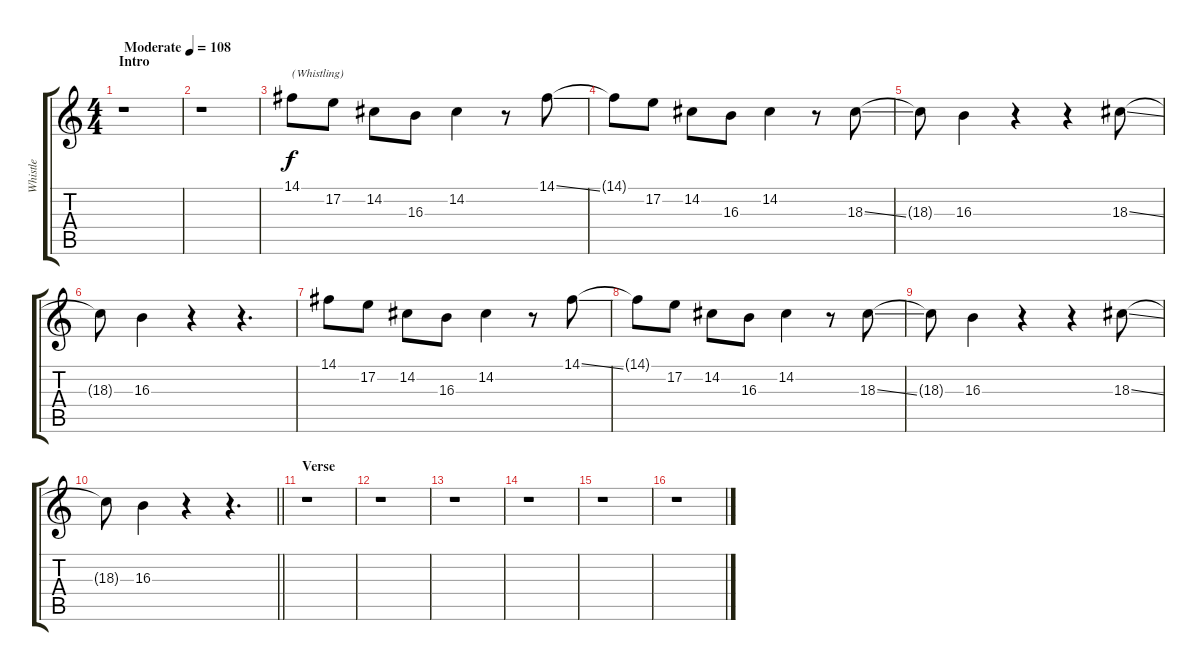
\track ("Whistle" "Whistle") {instrument whistle}
\staff {score tabs}
\tuning (E4 B3 G3 D3 A2 E2) {hide}
\ts (4 4)
\section ("" "Intro")
\tempo (108 "Moderate")
\clef g2
\ks c
r.1{dy f instrument whistle} |
r.1 |
14.1.8{txt "(Whistling)"} 17.2.8 14.2.8 16.3.8 14.2.4 r.8 14.1{ss}.8 |
14.1{t}.8 17.2.8 14.2.8 16.3.8 14.2.4 r.8 18.3{ss}.8 |
18.3{t}.8 16.3.4 r.4 r.4 18.3{ss}.8 |
18.3{t}.8 16.3.4 r.4 r.4{d} |
14.1.8 17.2.8 14.2.8 16.3.8 14.2.4 r.8 14.1{ss}.8 |
14.1{t}.8 17.2.8 14.2.8 16.3.8 14.2.4 r.8 18.3{ss}.8 |
18.3{t}.8 16.3.4 r.4 r.4 18.3{ss}.8 |
\barLineRight lightlight
18.3{t}.8 16.3.4 r.4 r.4{d} |
\section ("" "Verse")
r.1 |
r.1 |
r.1 |
r.1 |
r.1 |
r.1
